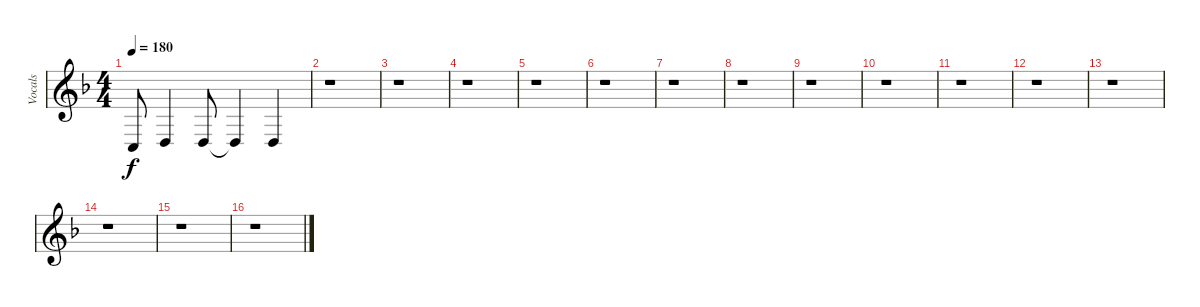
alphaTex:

\track ("Vocals" "Vocals") {instrument flute}
\staff {score}
\tuning (E4 B3 G3 D3 A2 E2) {hide}
\ts (4 4)
\tempo 180
\clef g2
\ks f
3.5.8{dy f} 0.4.4 0.4.8 0.4{t}.4 0.4.4 |
r.1 |
r.1 |
r.1 |
r.1 |
r.1 |
r.1 |
r.1 |
r.1 |
r.1 |
r.1 |
r.1 |
r.1 |
r.1 |
r.1 |
r.1
